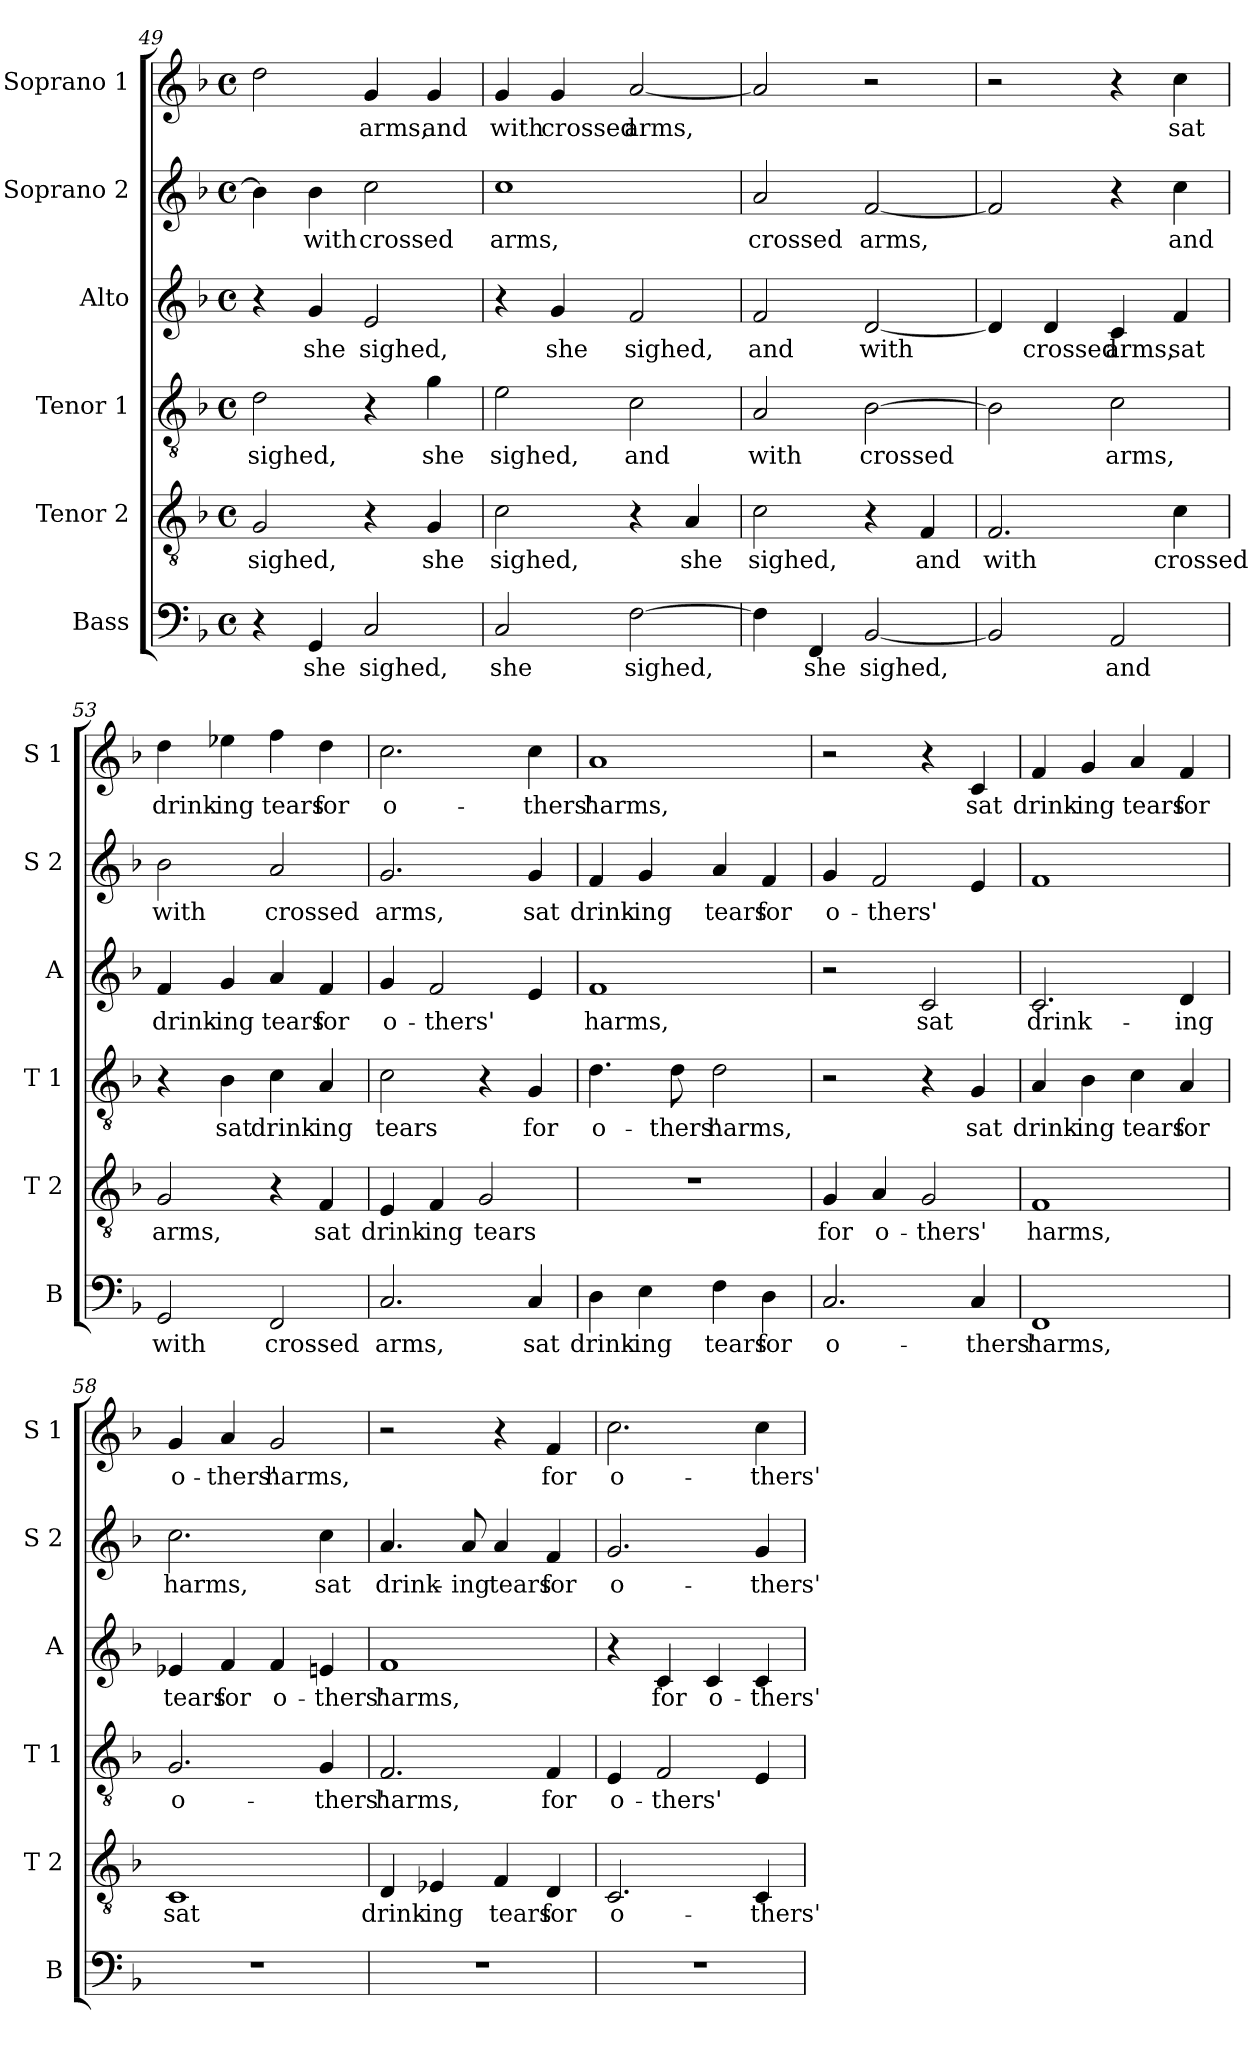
**kern	**text	**kern	**text	**kern	**text	**kern	**text	**kern	**text	**kern	**text
*part6	*part6	*part5	*part5	*part4	*part4	*part3	*part3	*part2	*part2	*part1	*part1
*staff6	*staff6	*staff5	*staff5	*staff4	*staff4	*staff3	*staff3	*staff2	*staff2	*staff1	*staff1
*I"Bass	*	*I"Tenor 2	*	*I"Tenor 1	*	*I"Alto	*	*I"Soprano 2	*	*I"Soprano 1	*
*I'B	*	*I'T 2	*	*I'T 1	*	*I'A	*	*I'S 2	*	*I'S 1	*
*clefF4	*	*clefGv2	*	*clefGv2	*	*clefG2	*	*clefG2	*	*clefG2	*
*k[b-]	*	*k[b-]	*	*k[b-]	*	*k[b-]	*	*k[b-]	*	*k[b-]	*
*F:	*	*F:	*	*F:	*	*F:	*	*F:	*	*F:	*
*M4/4	*	*M4/4	*	*M4/4	*	*M4/4	*	*M4/4	*	*M4/4	*
*met(c)	*	*met(c)	*	*met(c)	*	*met(c)	*	*met(c)	*	*met(c)	*
=49	=49	=49	=49	=49	=49	=49	=49	=49	=49	=49	=49
!	!	!	!LO:LY:b	!	!LO:LY:b	!	!	!	!	!	!
4r	.	2G/	sighed,	2d\	sighed,	4r	.	4b-\]	.	2dd\	.
!	!LO:LY:b	!	!	!	!	!	!LO:LY:b	!	!LO:LY:b	!	!
4GG/	she	.	.	.	.	4g/	she	4b-\	with	.	.
!	!LO:LY:b	!	!	!	!	!	!LO:LY:b	!	!LO:LY:b	!	!LO:LY:b
2C/	sighed,	4r	.	4r	.	2e/	sighed,	2cc\	crossed	4g/	arms,
!	!	!	!LO:LY:b	!	!LO:LY:b	!	!	!	!	!	!LO:LY:b
.	.	4G/	she	4g\	she	.	.	.	.	4g/	and
=50	=50	=50	=50	=50	=50	=50	=50	=50	=50	=50	=50
!	!LO:LY:b	!	!LO:LY:b	!	!LO:LY:b	!	!	!	!LO:LY:b	!	!LO:LY:b
2C/	she	2c\	sighed,	2e\	sighed,	4r	.	1cc	arms,	4g/	with
!	!	!	!	!	!	!	!LO:LY:b	!	!	!	!LO:LY:b
.	.	.	.	.	.	4g/	she	.	.	4g/	crossed
!	!LO:LY:b	!	!	!	!LO:LY:b	!	!LO:LY:b	!	!	!	!LO:LY:b
[2F\	sighed,	4r	.	2c\	and	2f/	sighed,	.	.	[2a/	arms,
!	!	!	!LO:LY:b	!	!	!	!	!	!	!	!
.	.	4A/	she	.	.	.	.	.	.	.	.
=51	=51	=51	=51	=51	=51	=51	=51	=51	=51	=51	=51
!	!	!	!LO:LY:b	!	!LO:LY:b	!	!LO:LY:b	!	!LO:LY:b	!	!
4F\]	.	2c\	sighed,	2A/	with	2f/	and	2a/	crossed	2a/]	.
!	!LO:LY:b	!	!	!	!	!	!	!	!	!	!
4FF/	she	.	.	.	.	.	.	.	.	.	.
!	!LO:LY:b	!	!	!	!LO:LY:b	!	!LO:LY:b	!	!LO:LY:b	!	!
[2BB-/	sighed,	4r	.	[2B-\	crossed	[2d/	with	[2f/	arms,	2r	.
!	!	!	!LO:LY:b	!	!	!	!	!	!	!	!
.	.	4F/	and	.	.	.	.	.	.	.	.
!!LO:LB:g=z
=52	=52	=52	=52	=52	=52	=52	=52	=52	=52	=52	=52
!	!	!	!LO:LY:b	!	!	!	!	!	!	!	!
2BB-/]	.	2.F/	with	2B-\]	.	4d/]	.	2f/]	.	2r	.
!	!	!	!	!	!	!	!LO:LY:b	!	!	!	!
.	.	.	.	.	.	4d/	crossed	.	.	.	.
!	!LO:LY:b	!	!	!	!LO:LY:b	!	!LO:LY:b	!	!	!	!
2AA/	and	.	.	2c\	arms,	4c/	arms,	4r	.	4r	.
!	!	!	!LO:LY:b	!	!	!	!LO:LY:b	!	!LO:LY:b	!	!LO:LY:b
.	.	4c\	crossed	.	.	4f/	sat	4cc\	and	4cc\	sat
=53	=53	=53	=53	=53	=53	=53	=53	=53	=53	=53	=53
!	!LO:LY:b	!	!LO:LY:b	!	!	!	!LO:LY:b	!	!LO:LY:b	!	!LO:LY:b
2GG/	with	2G/	arms,	4r	.	4f/	drink-	2b-\	with	4dd\	drink-
!	!	!	!	!	!LO:LY:b	!	!LO:LY:b	!	!	!	!LO:LY:b
.	.	.	.	4B-\	sat	4g/	-ing	.	.	4ee-X\	-ing
!	!LO:LY:b	!	!	!	!LO:LY:b	!	!LO:LY:b	!	!LO:LY:b	!	!LO:LY:b
2FF/	crossed	4r	.	4c\	drink-	4a/	tears	2a/	crossed	4ff\	tears
!	!	!	!LO:LY:b	!	!LO:LY:b	!	!LO:LY:b	!	!	!	!LO:LY:b
.	.	4F/	sat	4A/	-ing	4f/	for	.	.	4dd\	for
=54	=54	=54	=54	=54	=54	=54	=54	=54	=54	=54	=54
!	!LO:LY:b	!	!LO:LY:b	!	!LO:LY:b	!	!LO:LY:b	!	!LO:LY:b	!	!LO:LY:b
2.C/	arms,	4E/	drink-	2c\	tears	4g/	o-	2.g/	arms,	2.cc\	o-
!	!	!	!LO:LY:b	!	!	!	!LO:LY:b	!	!	!	!
.	.	4F/	-ing	.	.	2f/	-thers'	.	.	.	.
!	!	!	!LO:LY:b	!	!	!	!	!	!	!	!
.	.	2G/	tears	4r	.	.	.	.	.	.	.
!	!LO:LY:b	!	!	!	!LO:LY:b	!	!	!	!LO:LY:b	!	!LO:LY:b
4C/	sat	.	.	4G/	for	4e/	.	4g/	sat	4cc\	-thers'
=55	=55	=55	=55	=55	=55	=55	=55	=55	=55	=55	=55
!	!LO:LY:b	!	!	!	!LO:LY:b	!	!LO:LY:b	!	!LO:LY:b	!	!LO:LY:b
4D\	drink-	1r	.	4.d\	o-	1f	harms,	4f/	drink-	1a	harms,
!	!LO:LY:b	!	!	!	!	!	!	!	!LO:LY:b	!	!
4E\	-ing	.	.	.	.	.	.	4g/	-ing	.	.
!	!	!	!	!	!LO:LY:b	!	!	!	!	!	!
.	.	.	.	8d\	-thers'	.	.	.	.	.	.
!	!LO:LY:b	!	!	!	!LO:LY:b	!	!	!	!LO:LY:b	!	!
4F\	tears	.	.	2d\	harms,	.	.	4a/	tears	.	.
!	!LO:LY:b	!	!	!	!	!	!	!	!LO:LY:b	!	!
4D\	for	.	.	.	.	.	.	4f/	for	.	.
=56	=56	=56	=56	=56	=56	=56	=56	=56	=56	=56	=56
!	!LO:LY:b	!	!LO:LY:b	!	!	!	!	!	!LO:LY:b	!	!
2.C/	o-	4G/	for	2r	.	2r	.	4g/	o-	2r	.
!	!	!	!LO:LY:b	!	!	!	!	!	!LO:LY:b	!	!
.	.	4A/	o-	.	.	.	.	2f/	-thers'	.	.
!	!	!	!LO:LY:b	!	!	!	!LO:LY:b	!	!	!	!
.	.	2G/	-thers'	4r	.	2c/	sat	.	.	4r	.
!	!LO:LY:b	!	!	!	!LO:LY:b	!	!	!	!	!	!LO:LY:b
4C/	-thers'	.	.	4G/	sat	.	.	4e/	.	4c/	sat
!!LO:PB:g=z
=57	=57	=57	=57	=57	=57	=57	=57	=57	=57	=57	=57
!	!LO:LY:b	!	!LO:LY:b	!	!LO:LY:b	!	!LO:LY:b	!	!	!	!LO:LY:b
1FF	harms,	1F	harms,	4A/	drink-	2.c/	drink-	1f	.	4f/	drink-
!	!	!	!	!	!LO:LY:b	!	!	!	!	!	!LO:LY:b
.	.	.	.	4B-\	-ing	.	.	.	.	4g/	-ing
!	!	!	!	!	!LO:LY:b	!	!	!	!	!	!LO:LY:b
.	.	.	.	4c\	tears	.	.	.	.	4a/	tears
!	!	!	!	!	!LO:LY:b	!	!LO:LY:b	!	!	!	!LO:LY:b
.	.	.	.	4A/	for	4d/	-ing	.	.	4f/	for
=58	=58	=58	=58	=58	=58	=58	=58	=58	=58	=58	=58
!	!	!	!LO:LY:b	!	!LO:LY:b	!	!LO:LY:b	!	!LO:LY:b	!	!LO:LY:b
1r	.	1C	sat	2.G/	o-	4e-X/	tears	2.cc\	harms,	4g/	o-
!	!	!	!	!	!	!	!LO:LY:b	!	!	!	!LO:LY:b
.	.	.	.	.	.	4f/	for	.	.	4a/	-thers'
!	!	!	!	!	!	!	!LO:LY:b	!	!	!	!LO:LY:b
.	.	.	.	.	.	4f/	o-	.	.	2g/	harms,
!	!	!	!	!	!LO:LY:b	!	!LO:LY:b	!	!LO:LY:b	!	!
.	.	.	.	4G/	-thers'	4en/	-thers'	4cc\	sat	.	.
=59	=59	=59	=59	=59	=59	=59	=59	=59	=59	=59	=59
!	!	!	!LO:LY:b	!	!LO:LY:b	!	!LO:LY:b	!	!LO:LY:b	!	!
1r	.	4D/	drink-	2.F/	harms,	1f	harms,	4.a/	drink-	2r	.
!	!	!	!LO:LY:b	!	!	!	!	!	!	!	!
.	.	4E-X/	-ing	.	.	.	.	.	.	.	.
!	!	!	!	!	!	!	!	!	!LO:LY:b	!	!
.	.	.	.	.	.	.	.	8a/	-ing	.	.
!	!	!	!LO:LY:b	!	!	!	!	!	!LO:LY:b	!	!
.	.	4F/	tears	.	.	.	.	4a/	tears	4r	.
!	!	!	!LO:LY:b	!	!LO:LY:b	!	!	!	!LO:LY:b	!	!LO:LY:b
.	.	4D/	for	4F/	for	.	.	4f/	for	4f/	for
=60	=60	=60	=60	=60	=60	=60	=60	=60	=60	=60	=60
!	!	!	!LO:LY:b	!	!LO:LY:b	!	!	!	!LO:LY:b	!	!LO:LY:b
1r	.	2.C/	o-	4E/	o-	4r	.	2.g/	o-	2.cc\	o-
!	!	!	!	!	!LO:LY:b	!	!LO:LY:b	!	!	!	!
.	.	.	.	2F/	-thers'	4c/	for	.	.	.	.
!	!	!	!	!	!	!	!LO:LY:b	!	!	!	!
.	.	.	.	.	.	4c/	o-	.	.	.	.
!	!	!	!LO:LY:b	!	!	!	!LO:LY:b	!	!LO:LY:b	!	!LO:LY:b
.	.	4C/	-thers'	4E/	.	4c/	-thers'	4g/	-thers'	4cc\	-thers'
=	=	=	=	=	=	=	=	=	=	=	=
*-	*-	*-	*-	*-	*-	*-	*-	*-	*-	*-	*-
